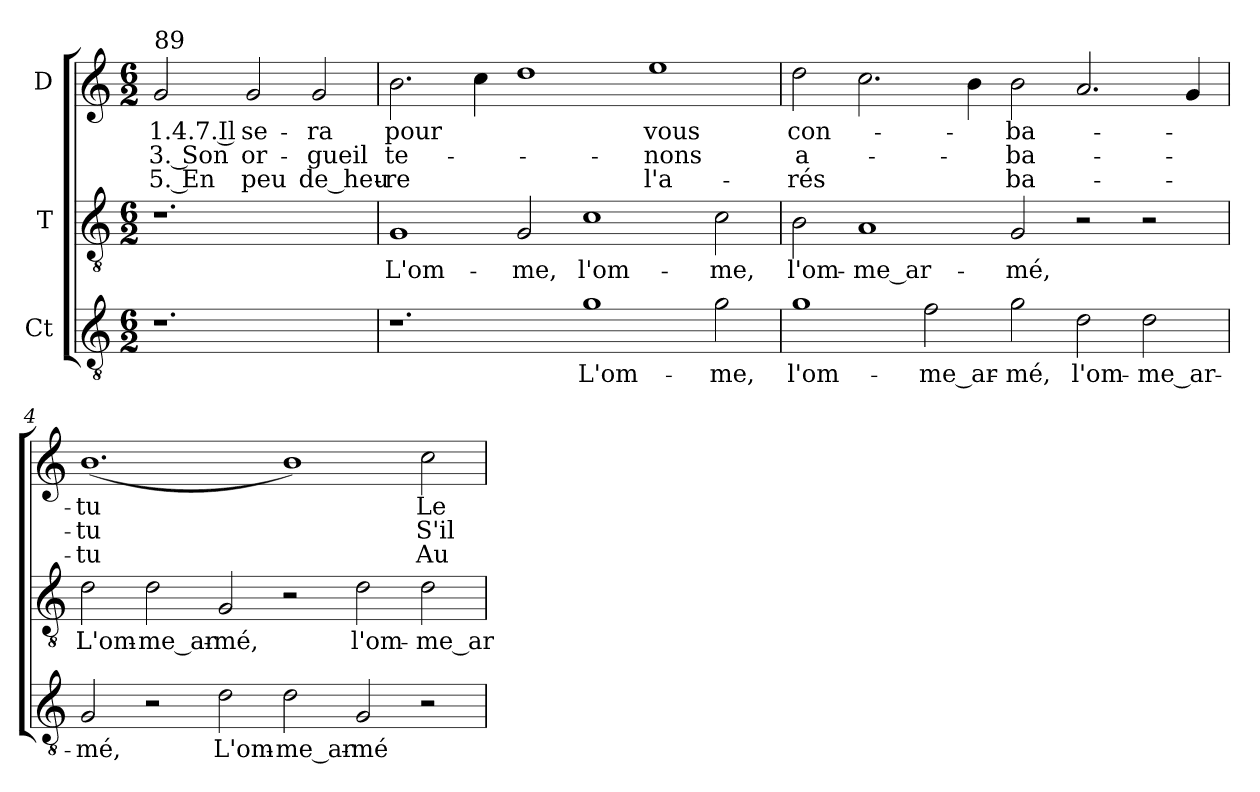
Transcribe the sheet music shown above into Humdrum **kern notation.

**kern	**text	**kern	**text	**kern	**text	**text	**text
*part3	*part3	*part2	*part2	*part1	*part1	*part1	*part1
*staff3	*staff3	*staff2	*staff2	*staff1	*staff1	*staff1	*staff1
*I"Ct	*	*I"T	*	*I"D	*	*	*
!!LO:PB:g=z
*clefGv2	*	*clefGv2	*	*clefG2	*	*	*
*ITrd7c12	*	*ITrd7c12	*	*	*	*	*
*k[]	*	*k[]	*	*k[]	*	*	*
*C:	*	*C:	*	*C:	*	*	*
*M6/2	*	*M6/2	*	*M6/2	*	*	*
=1	=1	=1	=1	=1	=1	=1	=1
!	!	!	!	!LO:TX:a:t=89	!	!	!
!	!	!	!	!	!LO:LY:b:color=#000000	!LO:LY:b:color=#000000	!LO:LY:b:color=#000000
1.r	.	1.r	.	2gi/	1.4.7. Il	3. Son	5. En
!	!	!	!	!	!LO:LY:b:color=#000000	!LO:LY:b:color=#000000	!LO:LY:b:color=#000000
.	.	.	.	2gi/	se-	or-	peu
!	!	!	!	!	!LO:LY:b:color=#000000	!LO:LY:b:color=#000000	!LO:LY:b:color=#000000
.	.	.	.	2gi/	-ra	-gueil	de_heu-
=2	=2	=2	=2	=2	=2	=2	=2
!	!	!	!LO:LY:b:color=#000000	!	!	!	!
!	!	!	!	!	!LO:LY:b:color=#000000	!LO:LY:b:color=#000000	!LO:LY:b:color=#000000
1.r	.	1GGi/	L'om-	2.bi\	pour	te-	-re
.	.	.	.	4cci\	.	.	.
!	!	!	!LO:LY:b:color=#000000	!	!	!	!
!	!	!	!	!	!LO:LY:b:color=#000000	!	!
.	.	2GGi/	-me,	1ddi\	.	.	.
!	!LO:LY:b:color=#000000	!	!	!	!	!	!
!	!	!	!LO:LY:b:color=#000000	!	!	!	!
1Gi\	L'om-	1Ci\	l'om-	.	.	.	.
!	!	!	!	!	!LO:LY:b:color=#000000	!LO:LY:b:color=#000000	!LO:LY:b:color=#000000
.	.	.	.	1eei\	vous	-nons	l'a-
!	!LO:LY:b:color=#000000	!	!	!	!	!	!
!	!	!	!LO:LY:b:color=#000000	!	!	!	!
2Gi\	-me,	2Ci\	-me,	.	.	.	.
=3	=3	=3	=3	=3	=3	=3	=3
!	!LO:LY:b:color=#000000	!	!	!	!	!	!
!	!	!	!LO:LY:b:color=#000000	!	!	!	!
!	!	!	!	!	!LO:LY:b:color=#000000	!LO:LY:b:color=#000000	!LO:LY:b:color=#000000
1Gi\	l'om-	2BBi\	l'om-	2ddi\	con-	a-	-rés
!	!	!	!LO:LY:b:color=#000000	!	!	!	!
.	.	1AAi/	-me_ar-	2.cci\	.	.	.
!	!LO:LY:b:color=#000000	!	!	!	!	!	!
2Fi\	-me_ar-	.	.	.	.	.	.
.	.	.	.	4bi\	.	.	.
!	!LO:LY:b:color=#000000	!	!	!	!	!	!
!	!	!	!LO:LY:b:color=#000000	!	!	!	!
!	!	!	!	!	!LO:LY:b:color=#000000	!LO:LY:b:color=#000000	!LO:LY:b:color=#000000
2Gi\	-mé,	2GGi/	-mé,	2bi\	-ba-	-ba-	ba-
!	!LO:LY:b:color=#000000	!	!	!	!	!	!
2Di\	l'om-	2r	.	2.ai/	.	.	.
!	!LO:LY:b:color=#000000	!	!	!	!	!	!
2Di\	-me_ar-	2r	.	.	.	.	.
.	.	.	.	4gi/	.	.	.
=4	=4	=4	=4	=4	=4	=4	=4
!	!LO:LY:b:color=#000000	!	!	!	!	!	!
!	!	!	!LO:LY:b:color=#000000	!	!	!	!
!	!	!	!	!	!LO:LY:b:color=#000000	!LO:LY:b:color=#000000	!LO:LY:b:color=#000000
2GGi/	-mé,	2Di\	L'om-	(1.bi/	-tu	-tu	-tu
!	!	!	!LO:LY:b:color=#000000	!	!	!	!
2r	.	2Di\	-me_ar-	.	.	.	.
!	!LO:LY:b:color=#000000	!	!	!	!	!	!
!	!	!	!LO:LY:b:color=#000000	!	!	!	!
2Di\	L'om-	2GGi/	-mé,	.	.	.	.
!	!LO:LY:b:color=#000000	!	!	!	!	!	!
2Di\	-me_ar-	2r	.	1bi/)	.	.	.
!	!LO:LY:b:color=#000000	!	!	!	!	!	!
!	!	!	!LO:LY:b:color=#000000	!	!	!	!
2GGi/	-mé	2Di\	l'om-	.	.	.	.
!	!	!	!LO:LY:b:color=#000000	!	!	!	!
!	!	!	!	!	!LO:LY:b:color=#000000	!LO:LY:b:color=#000000	!LO:LY:b:color=#000000
2r	.	2Di\	-me_ar-	2cci\	Le	S'il	Au
=	=	=	=	=	=	=	=
*-	*-	*-	*-	*-	*-	*-	*-
